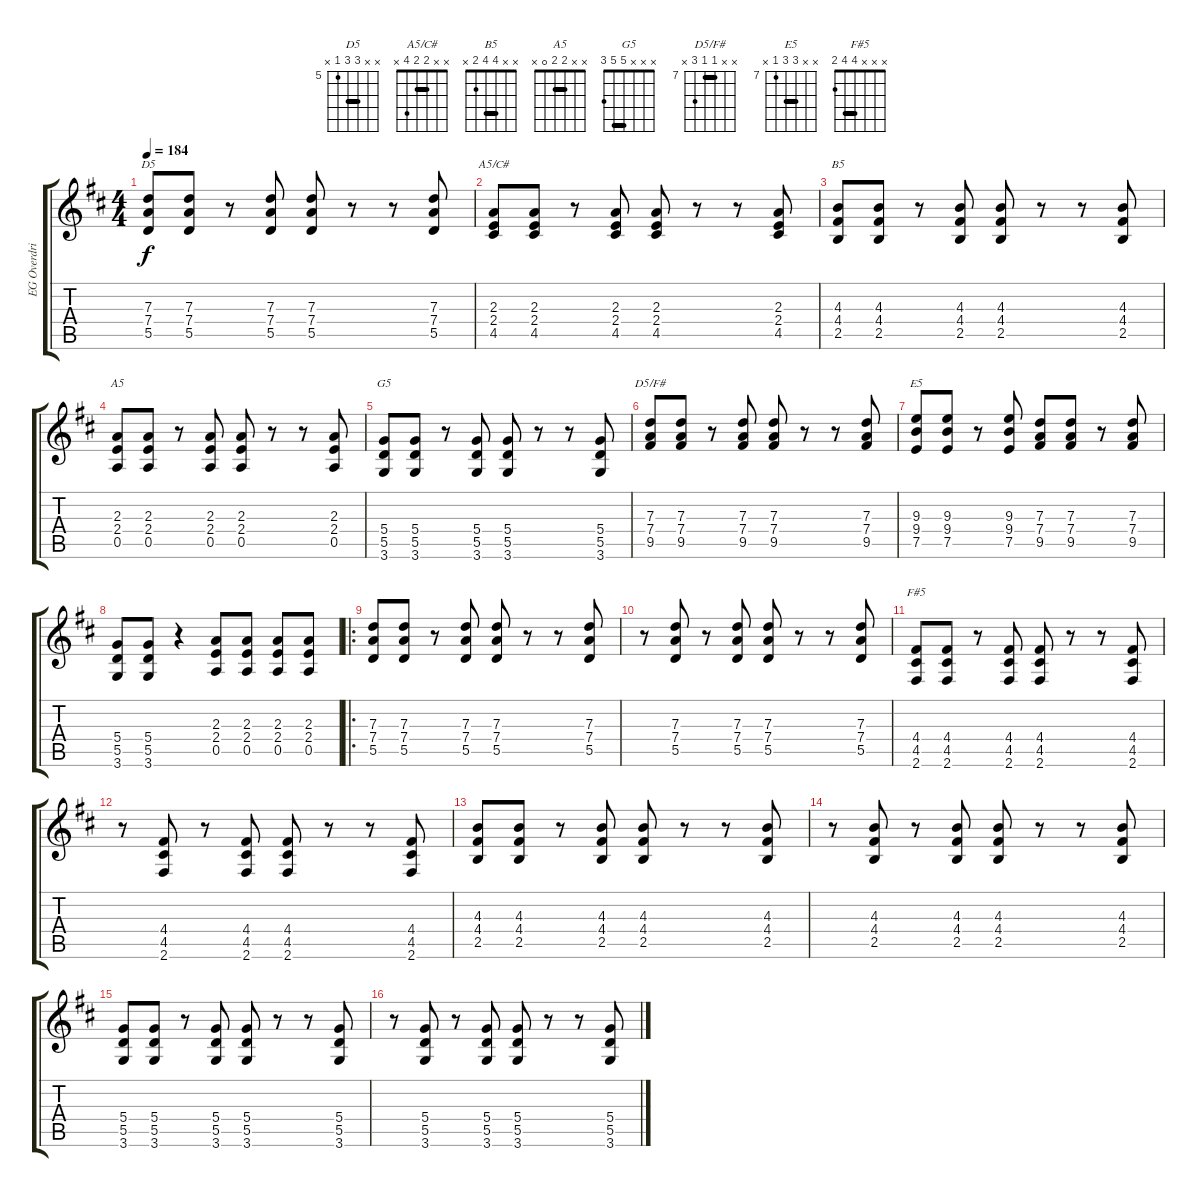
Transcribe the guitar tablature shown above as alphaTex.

\track ("EG Overdriven" "EG Overdri") {instrument overdrivenguitar}
\staff {score tabs}
\tuning (E4 B3 G3 D3 A2 E2) {hide}
\chord ("D5" x x 7 7 5 x) {firstfret 5 barre 7}
\chord ("A5/C#" x x 2 2 4 x) {barre 2}
\chord ("B5" x x 4 4 2 x) {barre 4}
\chord ("A5" x x 2 2 0 x) {barre 2}
\chord ("G5" x x x 5 5 3) {barre 5}
\chord ("D5/F#" x x 7 7 9 x) {firstfret 7 barre 7}
\chord ("E5" x x 9 9 7 x) {firstfret 7 barre 9}
\chord ("F#5" x x x 4 4 2) {barre 4}
\ts (4 4)
\tempo 184
\clef g2
\ks d
(7.3 7.4 5.5).8{ch "D5" dy f} (7.3 7.4 5.5).8 r.8 (7.3 7.4 5.5).8 (7.3 7.4 5.5).8 r.8 r.8 (7.3 7.4 5.5).8 |
(2.3 2.4 4.5).8{ch "A5/C#"} (2.3 2.4 4.5).8 r.8 (2.3 2.4 4.5).8 (2.3 2.4 4.5).8 r.8 r.8 (2.3 2.4 4.5).8 |
(4.3 4.4 2.5).8{ch "B5"} (4.3 4.4 2.5).8 r.8 (4.3 4.4 2.5).8 (4.3 4.4 2.5).8 r.8 r.8 (4.3 4.4 2.5).8 |
(2.3 2.4 0.5).8{ch "A5"} (2.3 2.4 0.5).8 r.8 (2.3 2.4 0.5).8 (2.3 2.4 0.5).8 r.8 r.8 (2.3 2.4 0.5).8 |
(5.4 5.5 3.6).8{ch "G5"} (5.4 5.5 3.6).8 r.8 (5.4 5.5 3.6).8 (5.4 5.5 3.6).8 r.8 r.8 (5.4 5.5 3.6).8 |
(7.3 7.4 9.5).8{ch "D5/F#"} (7.3 7.4 9.5).8 r.8 (7.3 7.4 9.5).8 (7.3 7.4 9.5).8 r.8 r.8 (7.3 7.4 9.5).8 |
(9.3 9.4 7.5).8{ch "E5"} (9.3 9.4 7.5).8 r.8 (9.3 9.4 7.5).8 (7.3 7.4 9.5).8 (7.3 7.4 9.5).8 r.8 (7.3 7.4 9.5).8 |
(5.4 5.5 3.6).8 (5.4 5.5 3.6).8 r.4 (2.3 2.4 0.5).8 (2.3 2.4 0.5).8 (2.3 2.4 0.5).8 (2.3 2.4 0.5).8 |
\ro
(7.3 7.4 5.5).8 (7.3 7.4 5.5).8 r.8 (7.3 7.4 5.5).8 (7.3 7.4 5.5).8 r.8 r.8 (7.3 7.4 5.5).8 |
r.8 (7.3 7.4 5.5).8 r.8 (7.3 7.4 5.5).8 (7.3 7.4 5.5).8 r.8 r.8 (7.3 7.4 5.5).8 |
(4.4 4.5 2.6).8{ch "F#5"} (4.4 4.5 2.6).8 r.8 (4.4 4.5 2.6).8 (4.4 4.5 2.6).8 r.8 r.8 (4.4 4.5 2.6).8 |
r.8 (4.4 4.5 2.6).8 r.8 (4.4 4.5 2.6).8 (4.4 4.5 2.6).8 r.8 r.8 (4.4 4.5 2.6).8 |
(4.3 4.4 2.5).8 (4.3 4.4 2.5).8 r.8 (4.3 4.4 2.5).8 (4.3 4.4 2.5).8 r.8 r.8 (4.3 4.4 2.5).8 |
r.8 (4.3 4.4 2.5).8 r.8 (4.3 4.4 2.5).8 (4.3 4.4 2.5).8 r.8 r.8 (4.3 4.4 2.5).8 |
(5.4 5.5 3.6).8 (5.4 5.5 3.6).8 r.8 (5.4 5.5 3.6).8 (5.4 5.5 3.6).8 r.8 r.8 (5.4 5.5 3.6).8 |
r.8 (5.4 5.5 3.6).8 r.8 (5.4 5.5 3.6).8 (5.4 5.5 3.6).8 r.8 r.8 (5.4 5.5 3.6).8
